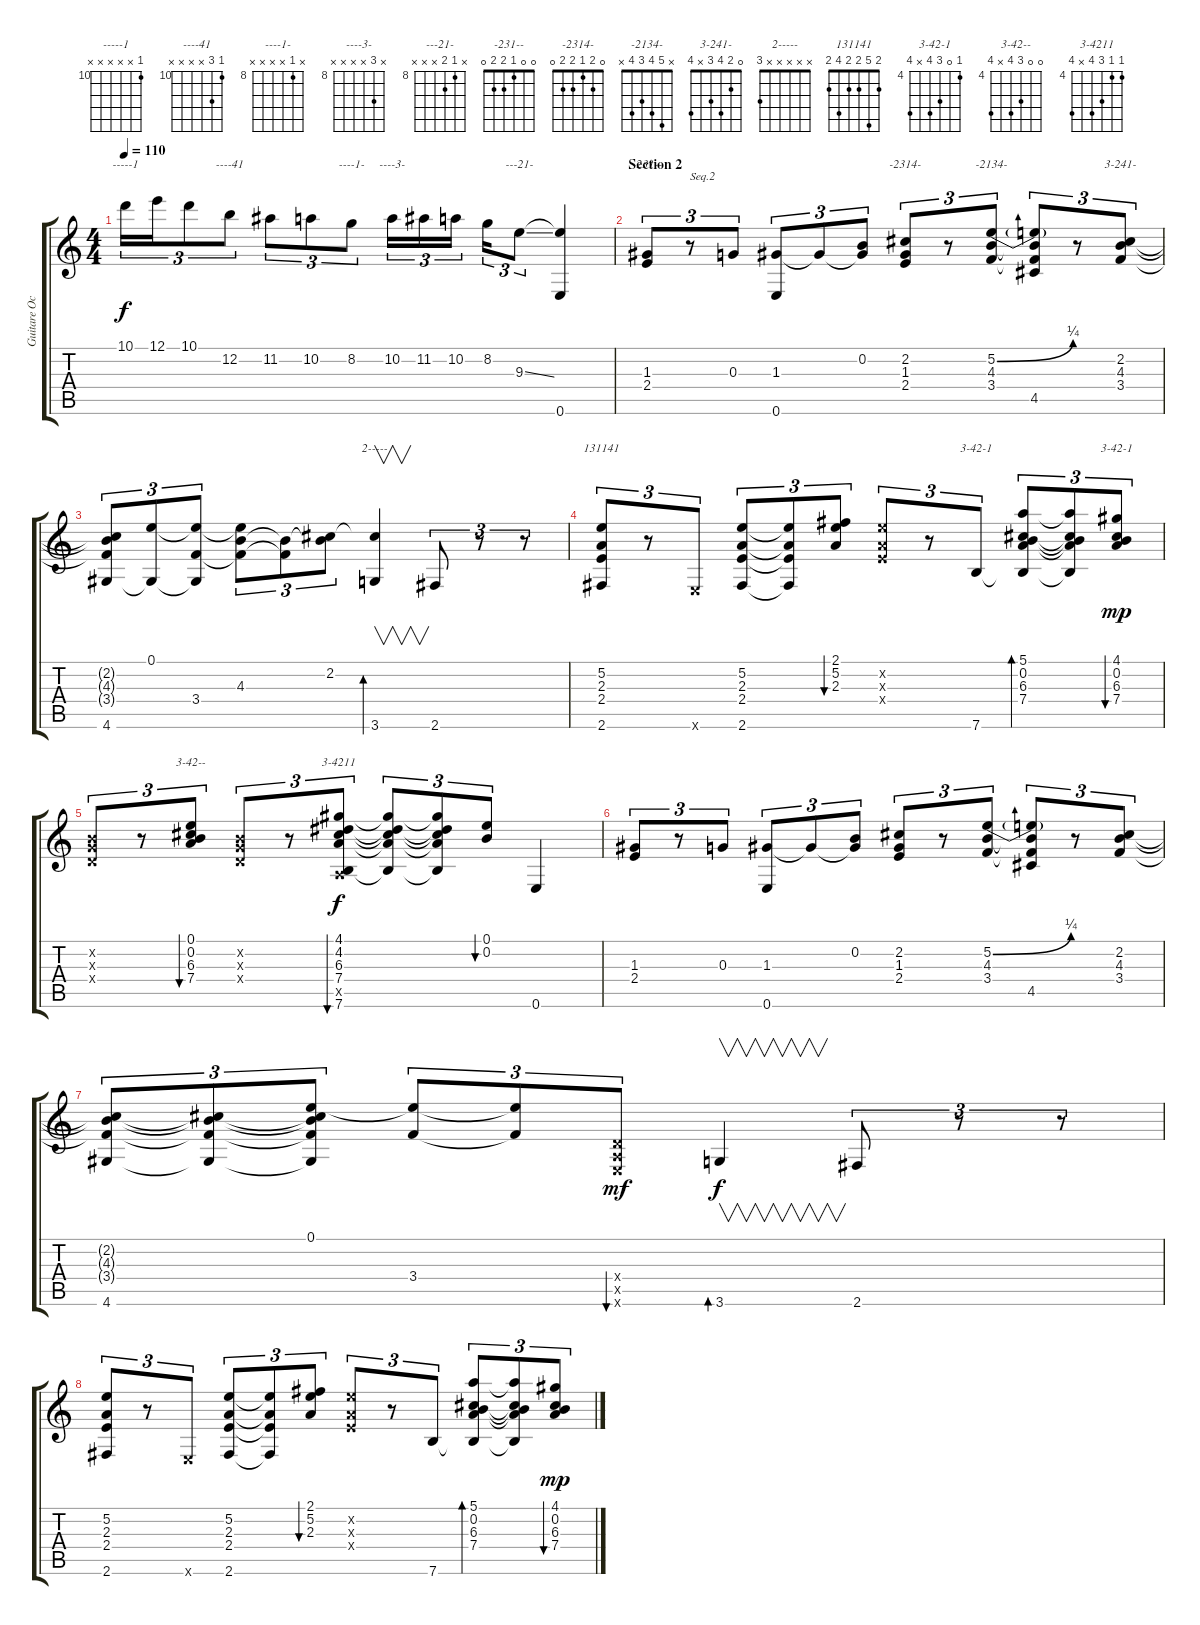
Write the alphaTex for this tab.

\track ("Guitare October 2002" "Guitare Oc") {instrument acousticguitarnylon}
\staff {score tabs}
\tuning (E4 B3 G3 D3 A2 E2) {hide}
\chord ("-----1" 10 x x x x x) {firstfret 10}
\chord ("----41" 10 12 x x x x) {firstfret 10}
\chord ("----1-" x 8 x x x x) {firstfret 8}
\chord ("----3-" x 10 x x x x) {firstfret 8}
\chord ("---21-" x 8 9 x x x) {firstfret 8}
\chord ("-231--" 0 0 1 2 2 0)
\chord ("-2314-" 0 2 1 2 2 0)
\chord ("-2134-" x 5 4 3 4 x)
\chord ("3-241-" 0 2 4 3 x 4)
\chord ("2-----" x x x x x 3)
\chord ("131141" 2 5 2 2 4 2)
\chord ("3-42-1" 5 0 6 7 x 7) {firstfret 4}
\chord ("3-42-1" 4 0 6 7 x 7) {firstfret 4}
\chord ("3-42--" 0 0 6 7 x 7) {firstfret 4}
\chord ("3-4211" 4 4 6 7 x 7) {firstfret 4}
\ts (4 4)
\tempo 110
\clef g2
\ks c
10.1.16{tu (3 2) ch "-----1" dy f} 12.1.16{tu (3 2)} 10.1.8{tu (3 2)} 12.2.8{tu (3 2) ch "----41"} 11.2.8{tu (3 2)} 10.2.8{tu (3 2)} 8.2.8{tu (3 2) ch "----1-"} 10.2.16{tu (3 2) ch "----3-"} 11.2.16{tu (3 2)} 10.2.16{tu (3 2)} 8.2.16{tu (3 2)} 9.3{ss}.8{tu (3 2) ch "---21-"} (9.3{t} 0.6).4 |
\section ("" "Section 2")
(1.3 2.4).8{tu (3 2) ch "-231--"} r.8{tu (3 2) txt "Seq.2"} 0.3.8{tu (3 2)} (1.3 0.6).8{tu (3 2)} 1.3{t}.8{tu (3 2)} (0.2 1.3{t}).8{tu (3 2)} (2.2 1.3 2.4).8{tu (3 2) ch "-2314-"} r.8{tu (3 2)} (5.2{be (bend 0 0 60 1)} 4.3 3.4).8{tu (3 2) ch "-2134-"} (5.2{t} 4.3{t} 3.4{t} 4.5).8{tu (3 2)} r.8{tu (3 2)} (2.2 4.3 3.4).8{tu (3 2) ch "3-241-"} |
(2.2{t} 4.3{t} 3.4{t} 4.6).8{tu (3 2)} (0.1 4.6{t}).8{tu (3 2)} (0.1{t} 3.4 4.6{t}).8{tu (3 2)} (0.1{t} 4.3 3.4{t}).8{tu (3 2)} (4.3{t} 3.4{t}).8{tu (3 2)} (2.2 4.3{t}).8{tu (3 2)} (2.2{t} 3.6).4{v bd 30 ch "2-----"} 2.6.8{tu (3 2)} r.8{tu (3 2)} r.8{tu (3 2)} |
(5.2 2.3 2.4 2.6).8{tu (3 2) ch "131141"} r.8{tu (3 2)} 0.6{x}.8{tu (3 2)} (5.2 2.3 2.4 2.6).8{tu (3 2)} (5.2{t} 2.3{t} 2.4{t} 2.6{t}).8{tu (3 2)} (2.1 5.2 2.3).8{tu (3 2) bu 30} (5.2{x} 2.3{x} 2.4{x}).8{tu (3 2)} r.8{tu (3 2)} 7.6.8{tu (3 2) ch "3-42-1"} (5.1 0.2 6.3 7.4 7.6{t}).8{tu (3 2) bd 30} (5.1{t} 0.2{t} 6.3{t} 7.4{t} 7.6{t}).8{tu (3 2)} (4.1 0.2 6.3 7.4).8{tu (3 2) bu 30 ch "3-42-1" dy mp} |
(0.2{x} 0.3{x} 0.4{x}).8{tu (3 2)} r.8{tu (3 2)} (0.1 0.2 6.3 7.4).8{tu (3 2) bu 30 ch "3-42--"} (0.2{x} 0.3{x} 0.4{x}).8{tu (3 2)} r.8{tu (3 2)} (4.1 4.2 6.3 7.4 0.5{x} 7.6).8{tu (3 2) bu 30 ch "3-4211" dy f} (4.1{t} 4.2{t} 6.3{t} 7.4{t} 7.6{t}).8{tu (3 2)} (4.1{t} 4.2{t} 6.3{t} 7.4{t} 7.6{t}).8{tu (3 2)} (0.1 0.2).8{tu (3 2) bu 30} 0.6.4 |
(1.3 2.4).8{tu (3 2)} r.8{tu (3 2)} 0.3.8{tu (3 2)} (1.3 0.6).8{tu (3 2)} 1.3{t}.8{tu (3 2)} (0.2 1.3{t}).8{tu (3 2)} (2.2 1.3 2.4).8{tu (3 2)} r.8{tu (3 2)} (5.2{be (bend 0 0 60 1)} 4.3 3.4).8{tu (3 2)} (5.2{t} 4.3{t} 3.4{t} 4.5).8{tu (3 2)} r.8{tu (3 2)} (2.2 4.3 3.4).8{tu (3 2)} |
(2.2{t} 4.3{t} 3.4{t} 4.6).8{tu (3 2)} (2.2{t} 4.3{t} 3.4{t} 4.6{t}).8{tu (3 2)} (0.1 2.2{t} 4.3{t} 3.4{t} 4.6{t}).8{tu (3 2)} (0.1{t} 3.4).8{tu (3 2)} (0.1{t} 3.4{t}).8{tu (3 2)} (0.4{x} 0.5{x} 0.6{x}).8{tu (3 2) bu 30 dy mf} 3.6.4{v bd 30 dy f} 2.6.8{tu (3 2)} r.8{tu (3 2)} r.8{tu (3 2)} |
(5.2 2.3 2.4 2.6).8{tu (3 2)} r.8{tu (3 2)} 0.6{x}.8{tu (3 2)} (5.2 2.3 2.4 2.6).8{tu (3 2)} (5.2{t} 2.3{t} 2.4{t} 2.6{t}).8{tu (3 2)} (2.1 5.2 2.3).8{tu (3 2) bu 30} (5.2{x} 2.3{x} 2.4{x}).8{tu (3 2)} r.8{tu (3 2)} 7.6.8{tu (3 2)} (5.1 0.2 6.3 7.4 7.6{t}).8{tu (3 2) bd 30} (5.1{t} 0.2{t} 6.3{t} 7.4{t} 7.6{t}).8{tu (3 2)} (4.1 0.2 6.3 7.4).8{tu (3 2) bu 30 dy mp}
